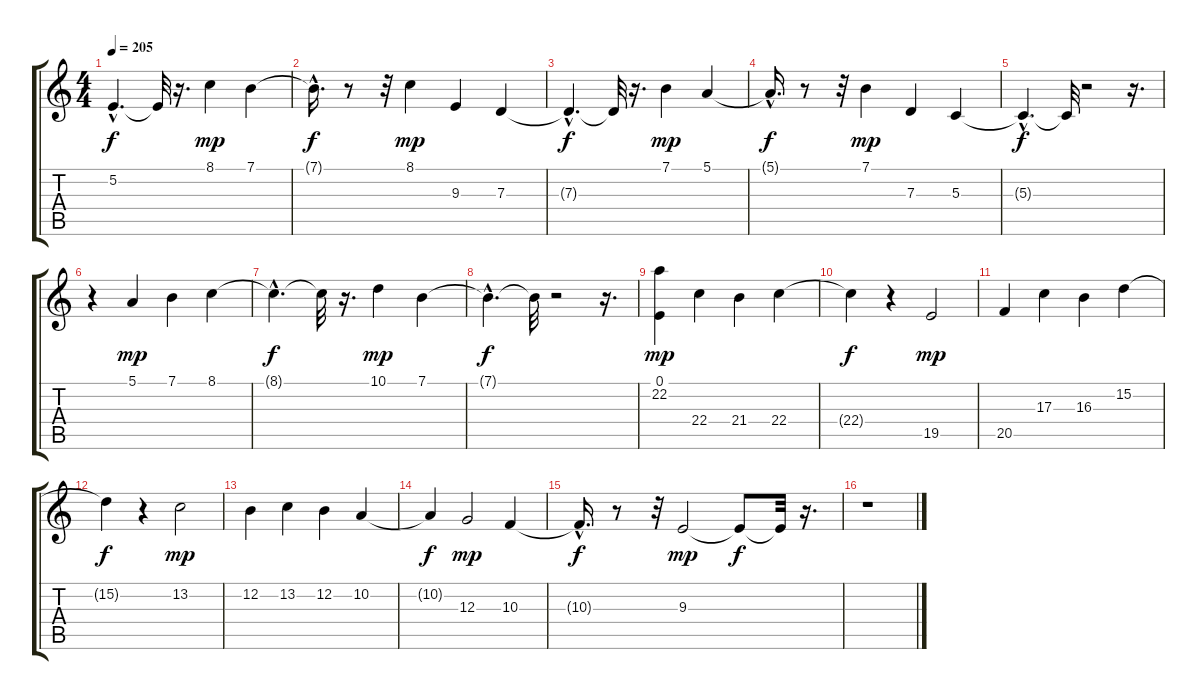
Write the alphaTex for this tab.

\track "" {instrument vibraphone}
\staff {score tabs}
\tuning (E4 B3 G3 D3 A2 E2) {hide}
\ts (4 4)
\tempo 205
\clef g2
\ks c
5.2{hac t}.4{d dy f} 5.2{t}.32 r.16{d} 8.1.4{dy mp} 7.1.4 |
7.1{hac t}.16{d dy f} r.8 r.32 8.1.4{dy mp} 9.3.4 7.3.4 |
7.3{hac t}.4{d dy f} 7.3{t}.32 r.16{d} 7.1.4{dy mp} 5.1.4 |
5.1{hac t}.16{d dy f} r.8 r.32 7.1.4{dy mp} 7.3.4 5.3.4 |
5.3{hac t}.4{d dy f} 5.3{t}.32 r.2 r.16{d} |
r.4 5.1.4{dy mp} 7.1.4 8.1.4 |
8.1{hac t}.4{d dy f} 8.1{t}.32 r.16{d} 10.1.4{dy mp} 7.1.4 |
7.1{hac t}.4{d dy f} 7.1{t}.32 r.2 r.16{d} |
(0.1 22.2).4{dy mp} 22.4.4 21.4.4 22.4.4 |
22.4{t}.4{dy f} r.4 19.5.2{dy mp} |
20.5.4 17.3.4 16.3.4 15.2.4 |
15.2{t}.4{dy f} r.4 13.2.2{dy mp} |
12.2.4 13.2.4 12.2.4 10.2.4 |
10.2{t}.4{dy f} 12.3.2{dy mp} 10.3.4 |
10.3{hac t}.16{d dy f} r.8 r.32 9.3.2{dy mp} 9.3{t}.8{dy f} 9.3{t}.32 r.16{d} |
r.1
